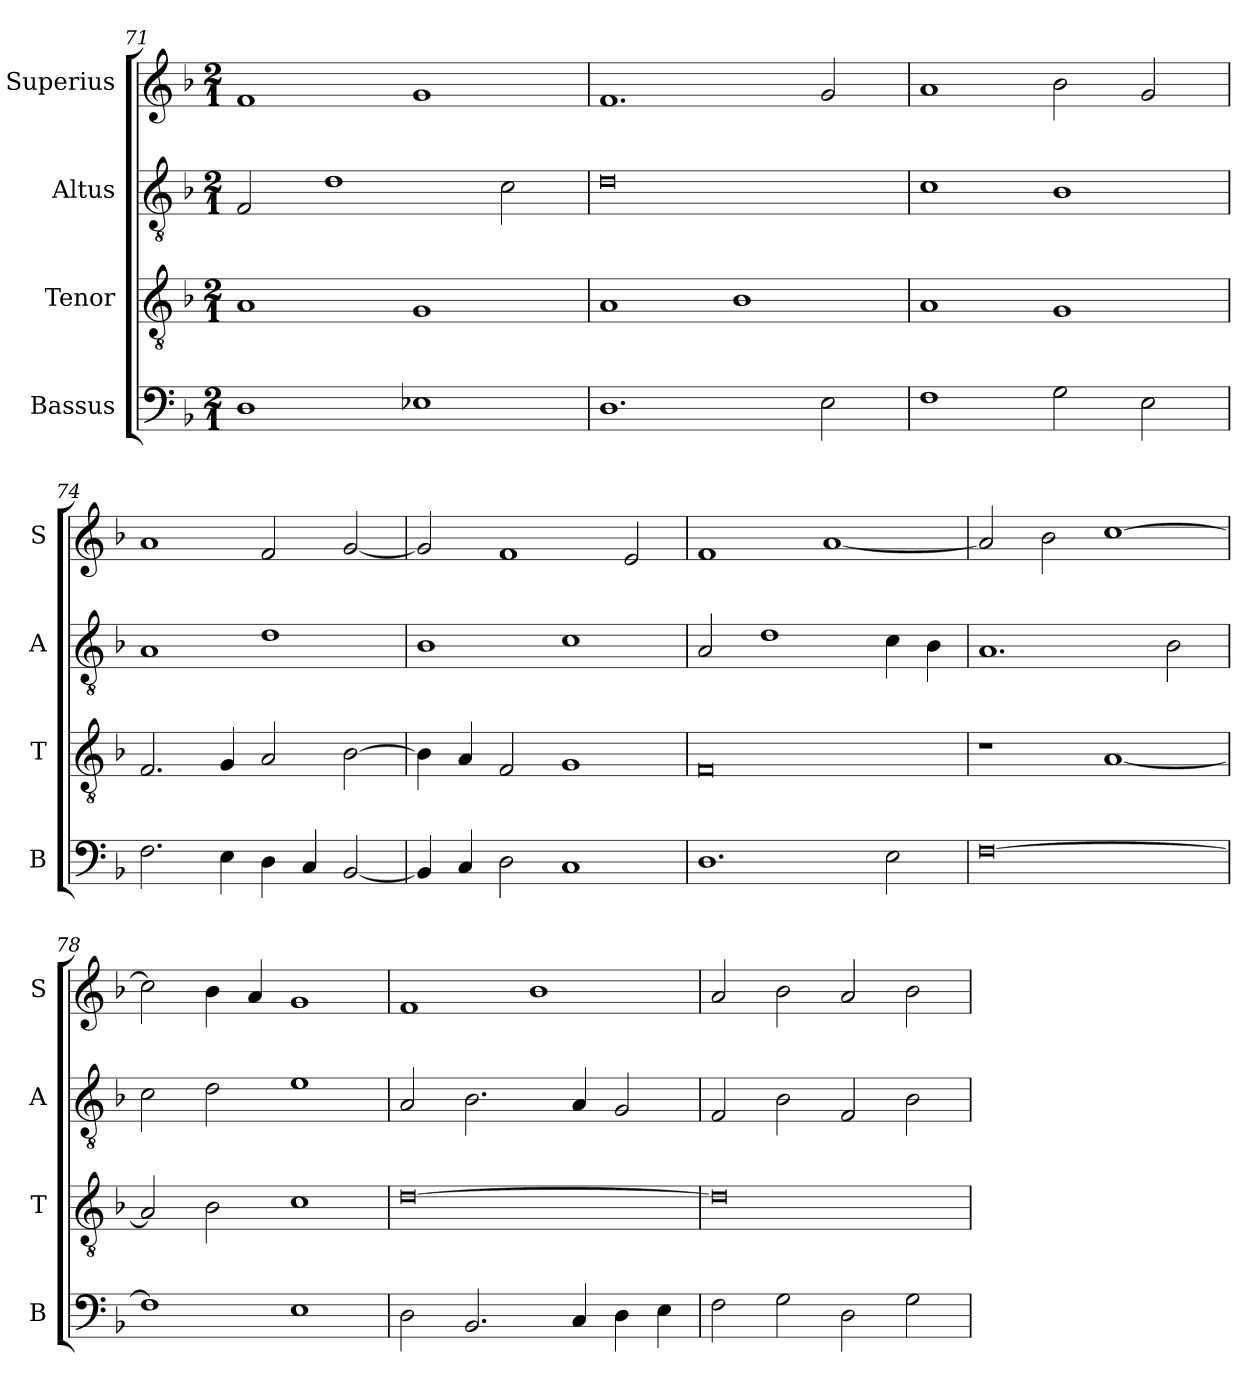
**kern	**kern	**kern	**kern
*part4	*part3	*part2	*part1
*staff4	*staff3	*staff2	*staff1
*I"Bassus	*I"Tenor	*I"Altus	*I"Superius
*I'B	*I'T	*I'A	*I'S
*clefF4	*clefGv2	*clefGv2	*clefG2
*k[b-]	*k[b-]	*k[b-]	*k[b-]
*M2/1	*M2/1	*M2/1	*M2/1
=71	=71	=71	=71
1D	1A	2F/	1f
.	.	1d	.
1E-X	1G	.	1g
.	.	2c\	.
=72	=72	=72	=72
1.D	1A	0d	1.f
.	1B-	.	.
2E\	.	.	2g/
=73	=73	=73	=73
1F	1A	1c	1a
2G\	1G	1B-	2b-\
2E\	.	.	2g/
=74	=74	=74	=74
2.F\	2.F/	1A	1a
4E\	4G/	.	.
4D\	2A/	1d	2f/
4C/	.	.	.
[2BB-/	[2B-\	.	[2g/
=75	=75	=75	=75
4BB-/]	4B-\]	1B-	2g/]
4C/	4A/	.	.
2D\	2F/	.	1f
1C	1G	1c	.
.	.	.	2e/
=76	=76	=76	=76
1.D	0F	2A/	1f
.	.	1d	.
.	.	.	[1a
2E\	.	4c\	.
.	.	4B-\	.
=77	=77	=77	=77
[0F	1r	1.A	2a/]
.	.	.	2b-\
.	[1A	.	[1cc
.	.	2B-\	.
=78	=78	=78	=78
1F]	2A/]	2c\	2cc\]
.	2B-\	2d\	4b-\
.	.	.	4a/
1E	1c	1e	1g
=79	=79	=79	=79
2D\	[0d	2A/	1f
2.BB-/	.	2.B-\	.
.	.	.	1b-
4C/	.	4A/	.
4D\	.	2G/	.
4E\	.	.	.
=80	=80	=80	=80
2F\	0d]	2F/	2a/
2G\	.	2B-\	2b-\
2D\	.	2F/	2a/
2G\	.	2B-\	2b-\
=	=	=	=
*-	*-	*-	*-
